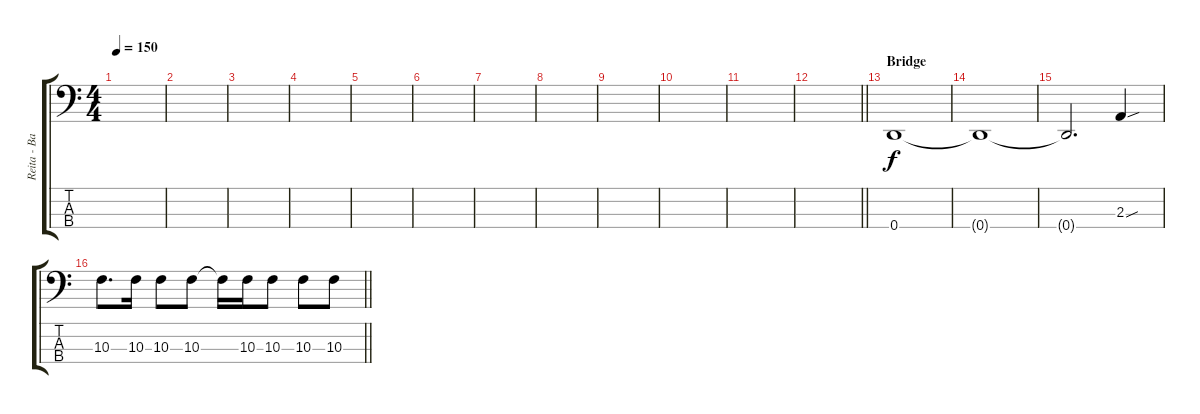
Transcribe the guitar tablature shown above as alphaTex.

\track ("Reita - Bass" "Reita - Ba") {instrument electricbasspick}
\staff {score tabs}
\tuning (F2 C2 G1 D1) {hide}
\ts (4 4)
\tempo 150
\clef f4
\ks c
|
|
|
|
|
|
|
|
|
|
|
\barLineRight lightlight
|
\section ("" "Bridge")
0.4.1 |
0.4{t}.1 |
0.4{t}.2{d} 2.3{sou}.4 |
\barLineRight lightlight
10.3.8{d} 10.3.16 10.3.8 10.3.8 10.3{t}.16 10.3.16 10.3.8 10.3.8 10.3.8
